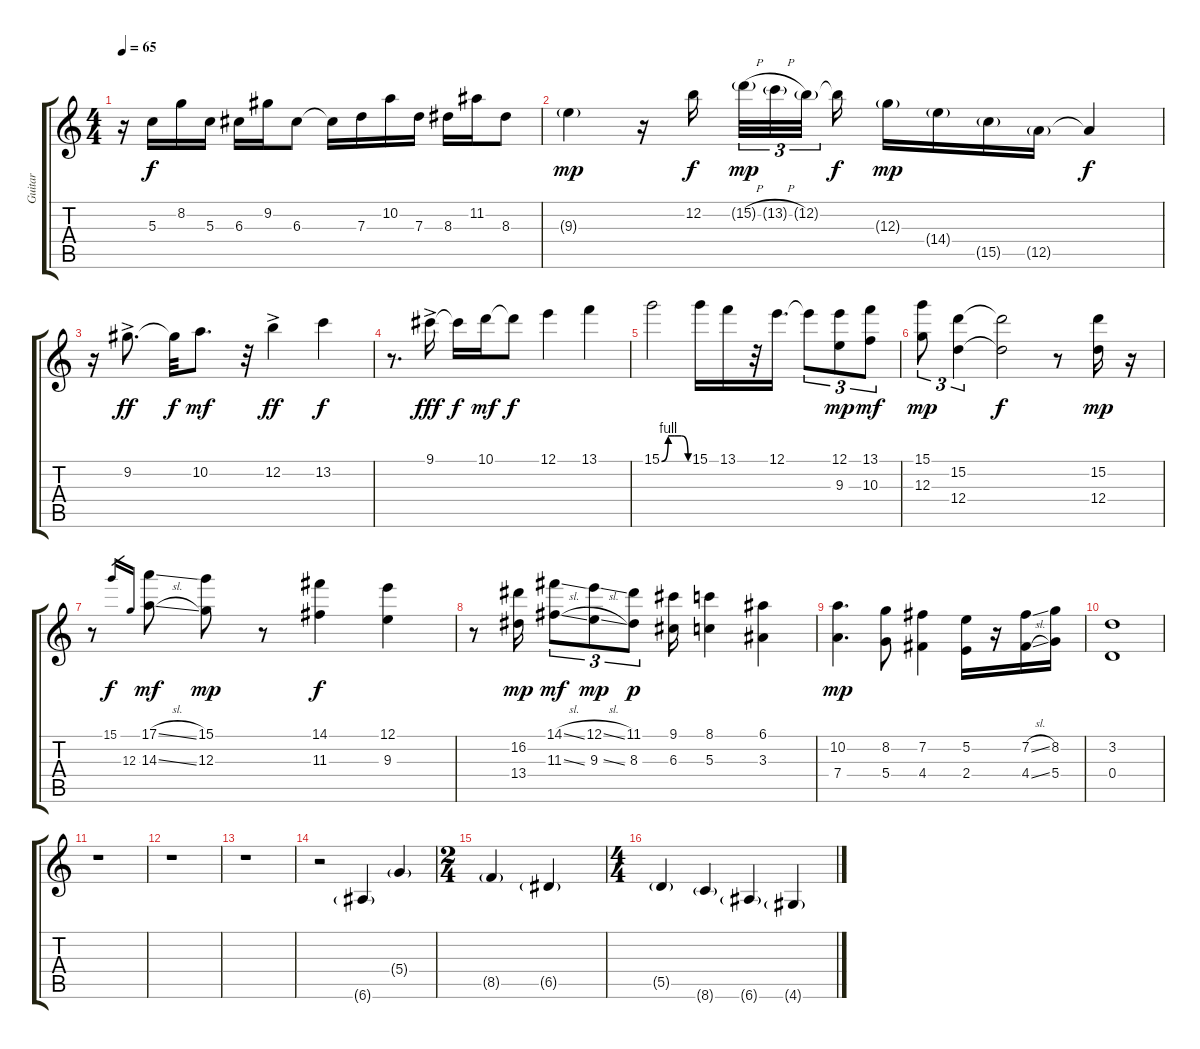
\track ("Guitar" "Guitar") {instrument electricguitarjazz}
\staff {score tabs}
\tuning (E4 B3 G3 D3 A2 E2) {hide}
\ts (4 4)
\tempo 65
\clef g2
\ks c
r.16{dy f} 5.3.16 8.2.16 5.3.16 6.3.16 9.2.16 6.3.8 6.3{t}.16 7.3.16 10.2.16 7.3.16 8.3.16 11.2.16 8.3.8 |
9.3{g}.4{dy mp} r.16 12.2.16{dy f beam splitsecondary} 15.2{h g}.32{tu (3 2) dy mp} 13.2{h g}.32{tu (3 2)} 12.2{g}.32{tu (3 2) beam splitsecondary} 12.2{t}.16{dy f} 12.3{g}.16{dy mp} 14.4{g}.16 15.5{g}.16 12.5{g}.16 12.5{t}.4{dy f} |
r.16 9.2{ac}.8{d dy ff} 9.2{t}.32{dy f} 10.2.8{d dy mf} r.32 12.2{ac}.4{dy ff} 13.2.4{dy f} |
r.8{d} 9.1{ac}.16{dy fff} 9.1{t}.16{dy f} 10.1.16{dy mf} 10.1{t}.8{dy f} 12.1.4 13.1.4 |
15.1{be (custom 0 0 15 4 30 4 45 4 60 0)}.2 15.1.16 13.1.16 r.32 12.1.16{d} 12.1{t}.8{tu (3 2)} (12.1 9.3).8{tu (3 2) dy mp} (13.1 10.3).8{tu (3 2) dy mf} |
(15.1 12.3).8{tu (3 2) dy mp} (15.2 12.4).4{tu (3 2)} (15.2{t} 12.4{t}).2{dy f} r.8 (15.2 12.4).16{dy mp} r.16 |
r.8 15.1.16{gr dy f} 12.3.16{gr} (17.1{sl} 14.3{sl}).8{dy mf} (15.1 12.3).8{dy mp} r.8 (14.1 11.3).4{dy f} (12.1 9.3).4 |
r.8 (16.2 13.4).16{dy mp} (14.1{sl} 11.3{sl}).8{tu (3 2) dy mf} (12.1{sl} 9.3{sl}).8{tu (3 2) dy mp} (11.1 8.3).8{tu (3 2) dy p} (9.1 6.3).16 (8.1 5.3).4 (6.1 3.3).4 |
(10.2 7.4).4{d dy mp} (8.2 5.4).8 (7.2 4.4).4 (5.2 2.4).16 r.16 (7.2{sl} 4.4{sl}).16 (8.2 5.4).16 |
(3.2 0.4).1 |
r.1 |
r.1 |
r.1 |
r.2 6.6{g}.4 5.4{g}.4 |
\ts (2 4)
8.5{g}.4 6.5{g}.4 |
\ts (4 4)
5.5{g}.4 8.6{g}.4 6.6{g}.4 4.6{g}.4
